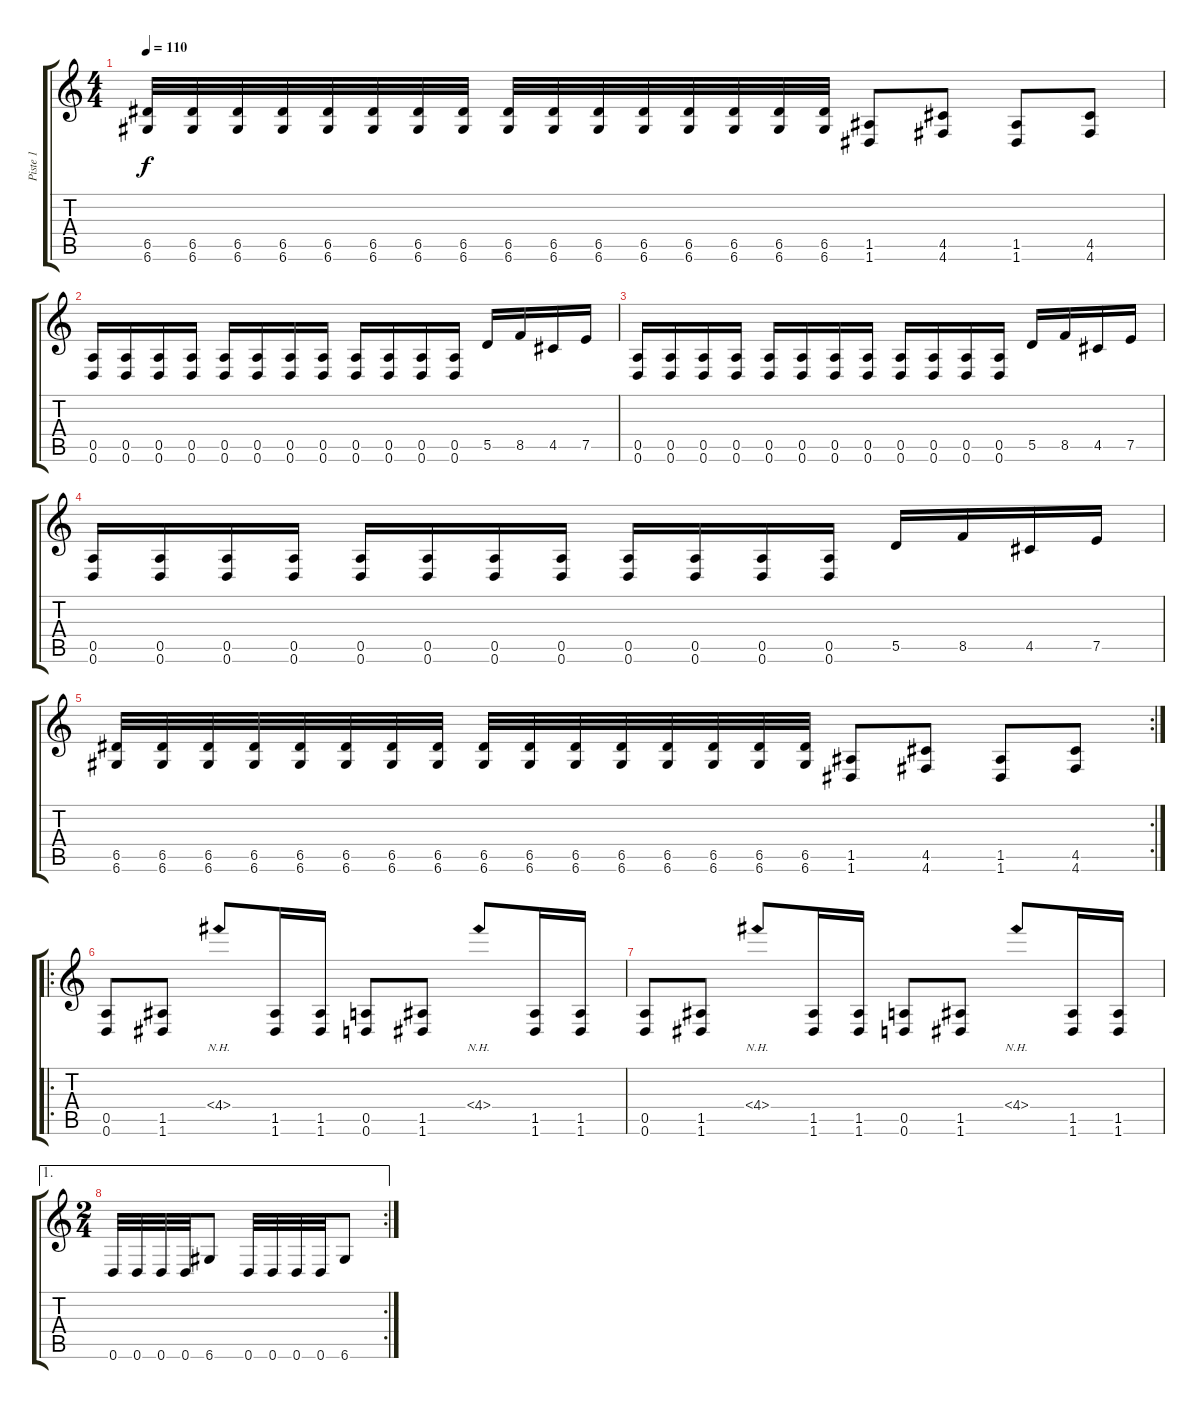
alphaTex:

\track ("Piste 1" "Piste 1") {instrument distortionguitar}
\staff {score tabs}
\tuning (E4 B3 G3 D3 A2 D2) {hide}
\ts (4 4)
\tempo 110
\clef g2
\ks c
(6.5 6.6).32{dy f} (6.5 6.6).32 (6.5 6.6).32 (6.5 6.6).32 (6.5 6.6).32 (6.5 6.6).32 (6.5 6.6).32 (6.5 6.6).32 (6.5 6.6).32 (6.5 6.6).32 (6.5 6.6).32 (6.5 6.6).32 (6.5 6.6).32 (6.5 6.6).32 (6.5 6.6).32 (6.5 6.6).32 (1.5 1.6).8 (4.5 4.6).8 (1.5 1.6).8 (4.5 4.6).8 |
(0.5 0.6).16 (0.5 0.6).16 (0.5 0.6).16 (0.5 0.6).16 (0.5 0.6).16 (0.5 0.6).16 (0.5 0.6).16 (0.5 0.6).16 (0.5 0.6).16 (0.5 0.6).16 (0.5 0.6).16 (0.5 0.6).16 5.5.16 8.5.16 4.5.16 7.5.16 |
(0.5 0.6).16 (0.5 0.6).16 (0.5 0.6).16 (0.5 0.6).16 (0.5 0.6).16 (0.5 0.6).16 (0.5 0.6).16 (0.5 0.6).16 (0.5 0.6).16 (0.5 0.6).16 (0.5 0.6).16 (0.5 0.6).16 5.5.16 8.5.16 4.5.16 7.5.16 |
(0.5 0.6).16 (0.5 0.6).16 (0.5 0.6).16 (0.5 0.6).16 (0.5 0.6).16 (0.5 0.6).16 (0.5 0.6).16 (0.5 0.6).16 (0.5 0.6).16 (0.5 0.6).16 (0.5 0.6).16 (0.5 0.6).16 5.5.16 8.5.16 4.5.16 7.5.16 |
\rc 2
(6.5 6.6).32 (6.5 6.6).32 (6.5 6.6).32 (6.5 6.6).32 (6.5 6.6).32 (6.5 6.6).32 (6.5 6.6).32 (6.5 6.6).32 (6.5 6.6).32 (6.5 6.6).32 (6.5 6.6).32 (6.5 6.6).32 (6.5 6.6).32 (6.5 6.6).32 (6.5 6.6).32 (6.5 6.6).32 (1.5 1.6).8 (4.5 4.6).8 (1.5 1.6).8 (4.5 4.6).8 |
\ro
(0.5 0.6).8 (1.5 1.6).8 4.4{nh}.8 (1.5 1.6).16 (1.5 1.6).16 (0.5 0.6).8 (1.5 1.6).8 4.4{nh}.8 (1.5 1.6).16 (1.5 1.6).16 |
(0.5 0.6).8 (1.5 1.6).8 4.4{nh}.8 (1.5 1.6).16 (1.5 1.6).16 (0.5 0.6).8 (1.5 1.6).8 4.4{nh}.8 (1.5 1.6).16 (1.5 1.6).16 |
\ae 1
\rc 2
\ts (2 4)
0.6.32 0.6.32 0.6.32 0.6.32 6.6.8 0.6.32 0.6.32 0.6.32 0.6.32 6.6.8
